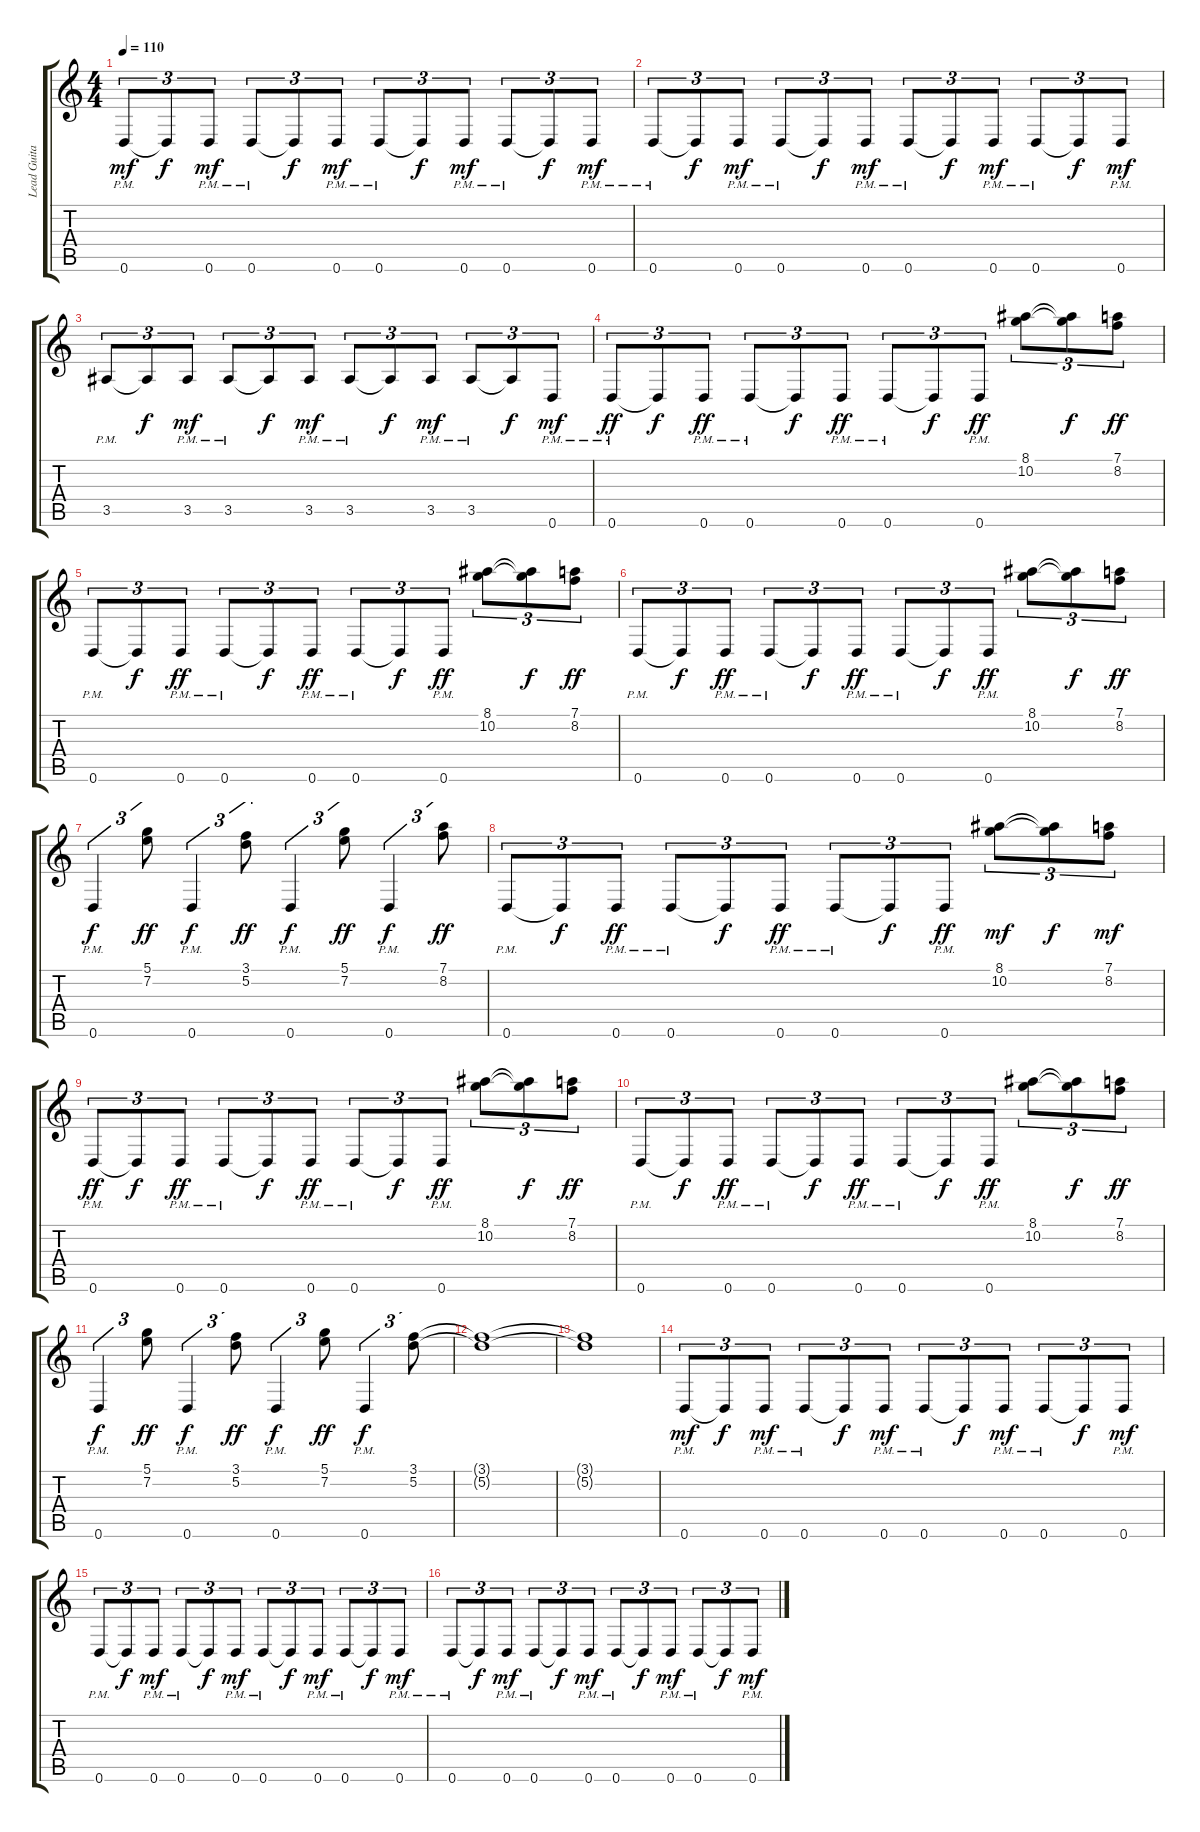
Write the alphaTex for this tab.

\track ("Lead Guitar" "Lead Guita") {instrument distortionguitar}
\staff {score tabs}
\tuning (D4 A3 F3 C3 G2 D2) {hide}
\ts (4 4)
\tempo 110
\clef g2
\ks c
0.6{pm}.8{tu (3 2) dy mf} 0.6{t}.8{tu (3 2) dy f} 0.6{pm}.8{tu (3 2) dy mf} 0.6{pm}.8{tu (3 2)} 0.6{t}.8{tu (3 2) dy f} 0.6{pm}.8{tu (3 2) dy mf} 0.6{pm}.8{tu (3 2)} 0.6{t}.8{tu (3 2) dy f} 0.6{pm}.8{tu (3 2) dy mf} 0.6{pm}.8{tu (3 2)} 0.6{t}.8{tu (3 2) dy f} 0.6{pm}.8{tu (3 2) dy mf} |
0.6{pm}.8{tu (3 2)} 0.6{t}.8{tu (3 2) dy f} 0.6{pm}.8{tu (3 2) dy mf} 0.6{pm}.8{tu (3 2)} 0.6{t}.8{tu (3 2) dy f} 0.6{pm}.8{tu (3 2) dy mf} 0.6{pm}.8{tu (3 2)} 0.6{t}.8{tu (3 2) dy f} 0.6{pm}.8{tu (3 2) dy mf} 0.6{pm}.8{tu (3 2)} 0.6{t}.8{tu (3 2) dy f} 0.6{pm}.8{tu (3 2) dy mf} |
3.5{pm}.8{tu (3 2)} 3.5{t}.8{tu (3 2) dy f} 3.5{pm}.8{tu (3 2) dy mf} 3.5{pm}.8{tu (3 2)} 3.5{t}.8{tu (3 2) dy f} 3.5{pm}.8{tu (3 2) dy mf} 3.5{pm}.8{tu (3 2)} 3.5{t}.8{tu (3 2) dy f} 3.5{pm}.8{tu (3 2) dy mf} 3.5{pm}.8{tu (3 2)} 3.5{t}.8{tu (3 2) dy f} 0.6{pm}.8{tu (3 2) dy mf} |
0.6{pm}.8{tu (3 2) dy ff} 0.6{t}.8{tu (3 2) dy f} 0.6{pm}.8{tu (3 2) dy ff} 0.6{pm}.8{tu (3 2)} 0.6{t}.8{tu (3 2) dy f} 0.6{pm}.8{tu (3 2) dy ff} 0.6{pm}.8{tu (3 2)} 0.6{t}.8{tu (3 2) dy f} 0.6{pm}.8{tu (3 2) dy ff} (8.1 10.2).8{tu (3 2)} (8.1{t} 10.2{t}).8{tu (3 2) dy f} (7.1 8.2).8{tu (3 2) dy ff} |
0.6{pm}.8{tu (3 2)} 0.6{t}.8{tu (3 2) dy f} 0.6{pm}.8{tu (3 2) dy ff} 0.6{pm}.8{tu (3 2)} 0.6{t}.8{tu (3 2) dy f} 0.6{pm}.8{tu (3 2) dy ff} 0.6{pm}.8{tu (3 2)} 0.6{t}.8{tu (3 2) dy f} 0.6{pm}.8{tu (3 2) dy ff} (8.1 10.2).8{tu (3 2)} (8.1{t} 10.2{t}).8{tu (3 2) dy f} (7.1 8.2).8{tu (3 2) dy ff} |
0.6{pm}.8{tu (3 2)} 0.6{t}.8{tu (3 2) dy f} 0.6{pm}.8{tu (3 2) dy ff} 0.6{pm}.8{tu (3 2)} 0.6{t}.8{tu (3 2) dy f} 0.6{pm}.8{tu (3 2) dy ff} 0.6{pm}.8{tu (3 2)} 0.6{t}.8{tu (3 2) dy f} 0.6{pm}.8{tu (3 2) dy ff} (8.1 10.2).8{tu (3 2)} (8.1{t} 10.2{t}).8{tu (3 2) dy f} (7.1 8.2).8{tu (3 2) dy ff} |
0.6{pm}.4{tu (3 2) dy f} (5.1 7.2).8{tu (3 2) dy ff} 0.6{pm}.4{tu (3 2) dy f} (3.1 5.2).8{tu (3 2) dy ff} 0.6{pm}.4{tu (3 2) dy f} (5.1 7.2).8{tu (3 2) dy ff} 0.6{pm}.4{tu (3 2) dy f} (7.1 8.2).8{tu (3 2) dy ff} |
0.6{pm}.8{tu (3 2)} 0.6{t}.8{tu (3 2) dy f} 0.6{pm}.8{tu (3 2) dy ff} 0.6{pm}.8{tu (3 2)} 0.6{t}.8{tu (3 2) dy f} 0.6{pm}.8{tu (3 2) dy ff} 0.6{pm}.8{tu (3 2)} 0.6{t}.8{tu (3 2) dy f} 0.6{pm}.8{tu (3 2) dy ff} (8.1 10.2).8{tu (3 2) dy mf} (8.1{t} 10.2{t}).8{tu (3 2) dy f} (7.1 8.2).8{tu (3 2) dy mf} |
0.6{pm}.8{tu (3 2) dy ff} 0.6{t}.8{tu (3 2) dy f} 0.6{pm}.8{tu (3 2) dy ff} 0.6{pm}.8{tu (3 2)} 0.6{t}.8{tu (3 2) dy f} 0.6{pm}.8{tu (3 2) dy ff} 0.6{pm}.8{tu (3 2)} 0.6{t}.8{tu (3 2) dy f} 0.6{pm}.8{tu (3 2) dy ff} (8.1 10.2).8{tu (3 2)} (8.1{t} 10.2{t}).8{tu (3 2) dy f} (7.1 8.2).8{tu (3 2) dy ff} |
0.6{pm}.8{tu (3 2)} 0.6{t}.8{tu (3 2) dy f} 0.6{pm}.8{tu (3 2) dy ff} 0.6{pm}.8{tu (3 2)} 0.6{t}.8{tu (3 2) dy f} 0.6{pm}.8{tu (3 2) dy ff} 0.6{pm}.8{tu (3 2)} 0.6{t}.8{tu (3 2) dy f} 0.6{pm}.8{tu (3 2) dy ff} (8.1 10.2).8{tu (3 2)} (8.1{t} 10.2{t}).8{tu (3 2) dy f} (7.1 8.2).8{tu (3 2) dy ff} |
0.6{pm}.4{tu (3 2) dy f} (5.1 7.2).8{tu (3 2) dy ff} 0.6{pm}.4{tu (3 2) dy f} (3.1 5.2).8{tu (3 2) dy ff} 0.6{pm}.4{tu (3 2) dy f} (5.1 7.2).8{tu (3 2) dy ff} 0.6{pm}.4{tu (3 2) dy f} (3.1 5.2).8{tu (3 2) volume 3} |
(3.1{t} 5.2{t}).1 |
(3.1{t} 5.2{t}).1 |
0.6{pm}.8{tu (3 2) dy mf volume 14} 0.6{t}.8{tu (3 2) dy f} 0.6{pm}.8{tu (3 2) dy mf} 0.6{pm}.8{tu (3 2)} 0.6{t}.8{tu (3 2) dy f} 0.6{pm}.8{tu (3 2) dy mf} 0.6{pm}.8{tu (3 2)} 0.6{t}.8{tu (3 2) dy f} 0.6{pm}.8{tu (3 2) dy mf} 0.6{pm}.8{tu (3 2)} 0.6{t}.8{tu (3 2) dy f} 0.6{pm}.8{tu (3 2) dy mf} |
0.6{pm}.8{tu (3 2)} 0.6{t}.8{tu (3 2) dy f} 0.6{pm}.8{tu (3 2) dy mf} 0.6{pm}.8{tu (3 2)} 0.6{t}.8{tu (3 2) dy f} 0.6{pm}.8{tu (3 2) dy mf} 0.6{pm}.8{tu (3 2)} 0.6{t}.8{tu (3 2) dy f} 0.6{pm}.8{tu (3 2) dy mf} 0.6{pm}.8{tu (3 2)} 0.6{t}.8{tu (3 2) dy f} 0.6{pm}.8{tu (3 2) dy mf} |
0.6{pm}.8{tu (3 2)} 0.6{t}.8{tu (3 2) dy f} 0.6{pm}.8{tu (3 2) dy mf} 0.6{pm}.8{tu (3 2)} 0.6{t}.8{tu (3 2) dy f} 0.6{pm}.8{tu (3 2) dy mf} 0.6{pm}.8{tu (3 2)} 0.6{t}.8{tu (3 2) dy f} 0.6{pm}.8{tu (3 2) dy mf} 0.6{pm}.8{tu (3 2)} 0.6{t}.8{tu (3 2) dy f} 0.6{pm}.8{tu (3 2) dy mf}
